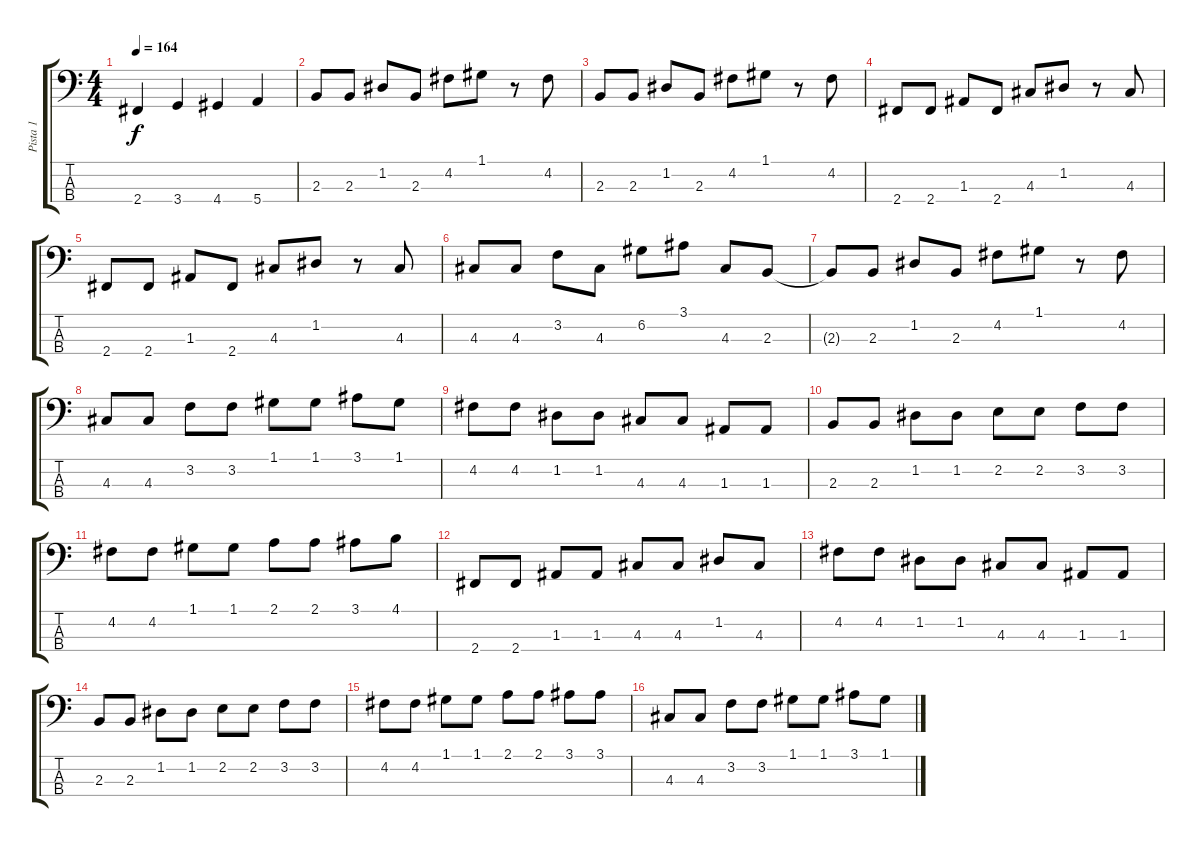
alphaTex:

\track ("Pista 1" "Pista 1") {instrument electricbasspick}
\staff {score tabs}
\tuning (G2 D2 A1 E1) {hide}
\ts (4 4)
\tempo 164
\clef f4
\ks c
2.4.4{dy f} 3.4.4 4.4.4 5.4.4 |
2.3.8 2.3.8 1.2.8 2.3.8 4.2.8 1.1.8 r.8 4.2.8 |
2.3.8 2.3.8 1.2.8 2.3.8 4.2.8 1.1.8 r.8 4.2.8 |
2.4.8 2.4.8 1.3.8 2.4.8 4.3.8 1.2.8 r.8 4.3.8 |
2.4.8 2.4.8 1.3.8 2.4.8 4.3.8 1.2.8 r.8 4.3.8 |
4.3.8 4.3.8 3.2.8 4.3.8 6.2.8 3.1.8 4.3.8 2.3.8 |
2.3{t}.8 2.3.8 1.2.8 2.3.8 4.2.8 1.1.8 r.8 4.2.8 |
4.3.8 4.3.8 3.2.8 3.2.8 1.1.8 1.1.8 3.1.8 1.1.8 |
4.2.8 4.2.8 1.2.8 1.2.8 4.3.8 4.3.8 1.3.8 1.3.8 |
2.3.8 2.3.8 1.2.8 1.2.8 2.2.8 2.2.8 3.2.8 3.2.8 |
4.2.8 4.2.8 1.1.8 1.1.8 2.1.8 2.1.8 3.1.8 4.1.8 |
2.4.8 2.4.8 1.3.8 1.3.8 4.3.8 4.3.8 1.2.8 4.3.8 |
4.2.8 4.2.8 1.2.8 1.2.8 4.3.8 4.3.8 1.3.8 1.3.8 |
2.3.8 2.3.8 1.2.8 1.2.8 2.2.8 2.2.8 3.2.8 3.2.8 |
4.2.8 4.2.8 1.1.8 1.1.8 2.1.8 2.1.8 3.1.8 3.1.8 |
4.3.8 4.3.8 3.2.8 3.2.8 1.1.8 1.1.8 3.1.8 1.1.8
